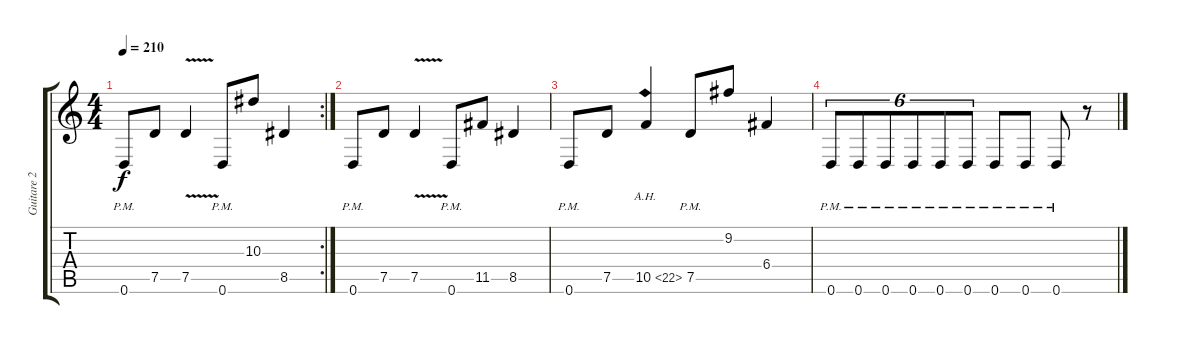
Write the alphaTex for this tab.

\track ("Guitare 2" "Guitare 2") {instrument distortionguitar}
\staff {score tabs}
\tuning (D4 A3 F3 C3 G2 D2) {hide}
\rc 2
\ts (4 4)
\tempo 210
\clef g2
\ks c
0.6{pm}.8{dy f} 7.5.8 7.5{v}.4 0.6{pm}.8 10.3.8 8.5.4 |
0.6{pm}.8 7.5.8 7.5{v}.4 0.6{pm}.8 11.5.8 8.5.4 |
0.6{pm}.8 7.5.8 10.5{ah 12}.4 7.5{pm}.8 9.2.8 6.4.4 |
0.6{pm}.8{tu (6 4)} 0.6{pm}.8{tu (6 4)} 0.6{pm}.8{tu (6 4)} 0.6{pm}.8{tu (6 4)} 0.6{pm}.8{tu (6 4)} 0.6{pm}.8{tu (6 4)} 0.6{pm}.8 0.6{pm}.8 0.6{pm}.8 r.8
